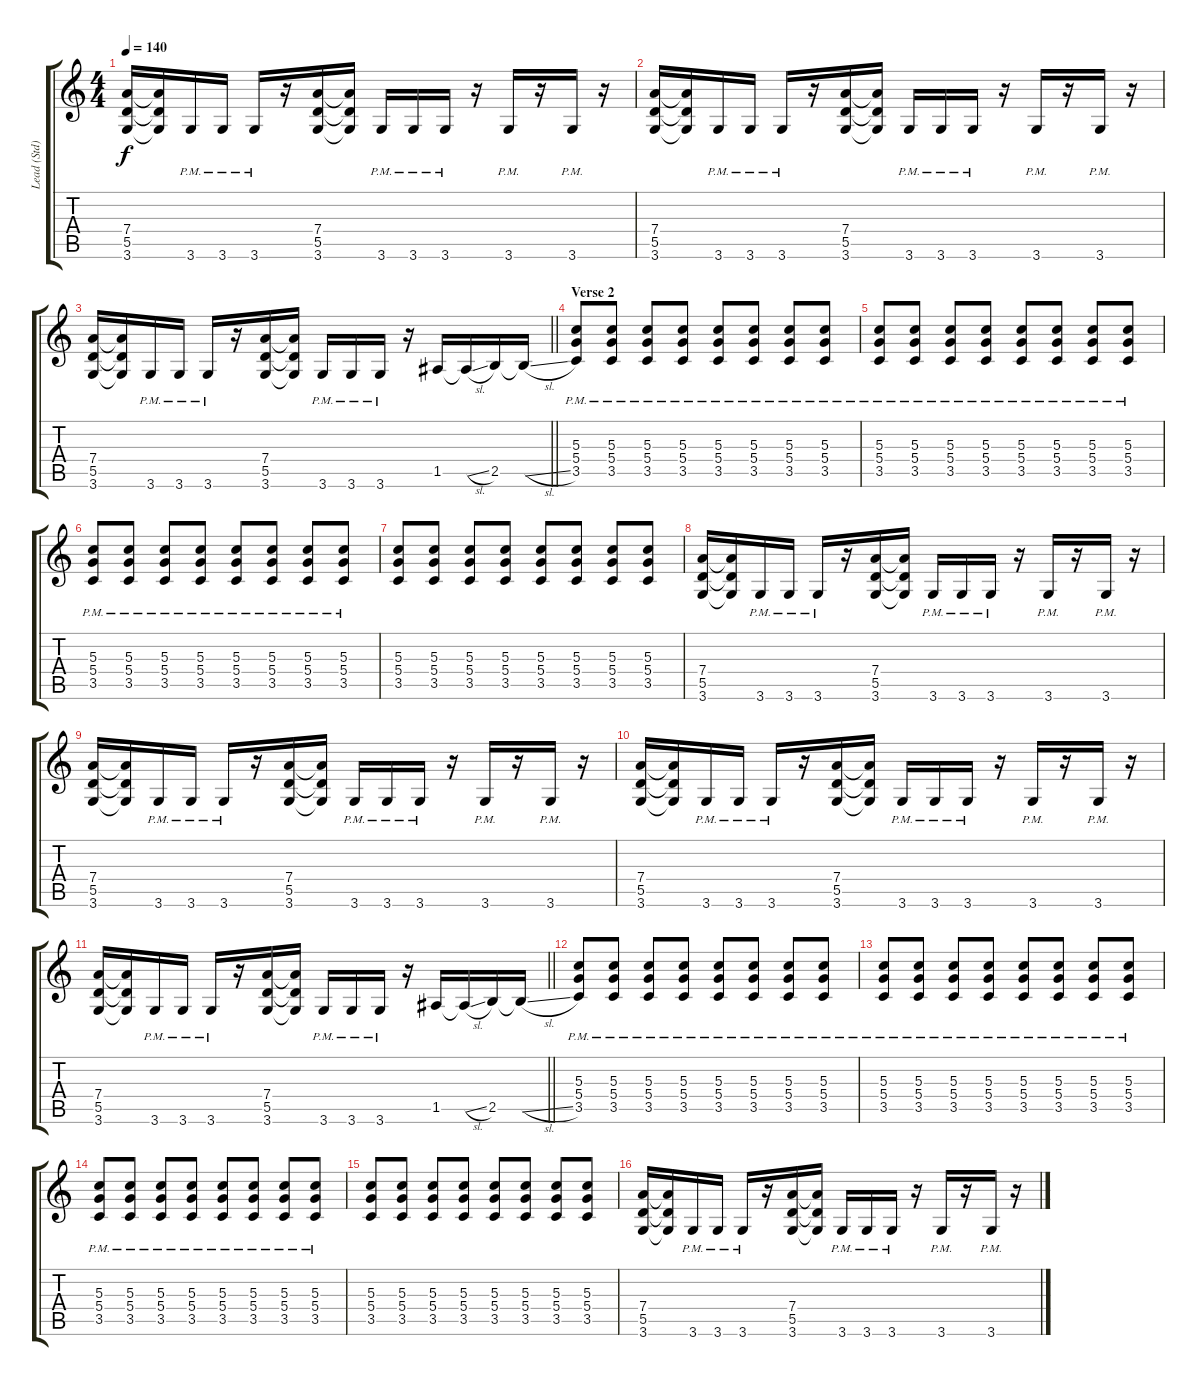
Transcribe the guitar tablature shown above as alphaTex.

\track ("Lead (Std)" "Lead (Std)") {instrument distortionguitar}
\staff {score tabs}
\tuning (E4 B3 G3 D3 A2 E2) {hide}
\ts (4 4)
\tempo 140
\clef g2
\ks c
(7.4 5.5 3.6).16{dy f} (7.4{t} 5.5{t} 3.6{t}).16 3.6{pm}.16 3.6{pm}.16 3.6{pm}.16 r.16 (7.4 5.5 3.6).16 (7.4{t} 5.5{t} 3.6{t}).16 3.6{pm}.16 3.6{pm}.16 3.6{pm}.16 r.16 3.6{pm}.16 r.16 3.6{pm}.16 r.16 |
(7.4 5.5 3.6).16 (7.4{t} 5.5{t} 3.6{t}).16 3.6{pm}.16 3.6{pm}.16 3.6{pm}.16 r.16 (7.4 5.5 3.6).16 (7.4{t} 5.5{t} 3.6{t}).16 3.6{pm}.16 3.6{pm}.16 3.6{pm}.16 r.16 3.6{pm}.16 r.16 3.6{pm}.16 r.16 |
\barLineRight lightlight
(7.4 5.5 3.6).16 (7.4{t} 5.5{t} 3.6{t}).16 3.6{pm}.16 3.6{pm}.16 3.6{pm}.16 r.16 (7.4 5.5 3.6).16 (7.4{t} 5.5{t} 3.6{t}).16 3.6{pm}.16 3.6{pm}.16 3.6{pm}.16 r.16 1.5.16 1.5{sl t}.16 2.5.16 2.5{sl t}.16 |
\section ("" "Verse 2")
(5.3{pm} 5.4{pm} 3.5{pm}).8 (5.3{pm} 5.4{pm} 3.5{pm}).8 (5.3{pm} 5.4{pm} 3.5{pm}).8 (5.3{pm} 5.4{pm} 3.5{pm}).8 (5.3{pm} 5.4{pm} 3.5{pm}).8 (5.3{pm} 5.4{pm} 3.5{pm}).8 (5.3{pm} 5.4{pm} 3.5{pm}).8 (5.3{pm} 5.4{pm} 3.5{pm}).8 |
(5.3{pm} 5.4{pm} 3.5{pm}).8 (5.3{pm} 5.4{pm} 3.5{pm}).8 (5.3{pm} 5.4{pm} 3.5{pm}).8 (5.3{pm} 5.4{pm} 3.5{pm}).8 (5.3{pm} 5.4{pm} 3.5{pm}).8 (5.3{pm} 5.4{pm} 3.5{pm}).8 (5.3{pm} 5.4{pm} 3.5{pm}).8 (5.3{pm} 5.4{pm} 3.5{pm}).8 |
(5.3{pm} 5.4{pm} 3.5{pm}).8 (5.3{pm} 5.4{pm} 3.5{pm}).8 (5.3{pm} 5.4{pm} 3.5{pm}).8 (5.3{pm} 5.4{pm} 3.5{pm}).8 (5.3{pm} 5.4{pm} 3.5{pm}).8 (5.3{pm} 5.4{pm} 3.5{pm}).8 (5.3{pm} 5.4{pm} 3.5{pm}).8 (5.3{pm} 5.4{pm} 3.5{pm}).8 |
(5.3 5.4 3.5).8 (5.3 5.4 3.5).8 (5.3 5.4 3.5).8 (5.3 5.4 3.5).8 (5.3 5.4 3.5).8 (5.3 5.4 3.5).8 (5.3 5.4 3.5).8 (5.3 5.4 3.5).8 |
(7.4 5.5 3.6).16 (7.4{t} 5.5{t} 3.6{t}).16 3.6{pm}.16 3.6{pm}.16 3.6{pm}.16 r.16 (7.4 5.5 3.6).16 (7.4{t} 5.5{t} 3.6{t}).16 3.6{pm}.16 3.6{pm}.16 3.6{pm}.16 r.16 3.6{pm}.16 r.16 3.6{pm}.16 r.16 |
(7.4 5.5 3.6).16 (7.4{t} 5.5{t} 3.6{t}).16 3.6{pm}.16 3.6{pm}.16 3.6{pm}.16 r.16 (7.4 5.5 3.6).16 (7.4{t} 5.5{t} 3.6{t}).16 3.6{pm}.16 3.6{pm}.16 3.6{pm}.16 r.16 3.6{pm}.16 r.16 3.6{pm}.16 r.16 |
(7.4 5.5 3.6).16 (7.4{t} 5.5{t} 3.6{t}).16 3.6{pm}.16 3.6{pm}.16 3.6{pm}.16 r.16 (7.4 5.5 3.6).16 (7.4{t} 5.5{t} 3.6{t}).16 3.6{pm}.16 3.6{pm}.16 3.6{pm}.16 r.16 3.6{pm}.16 r.16 3.6{pm}.16 r.16 |
\barLineRight lightlight
(7.4 5.5 3.6).16 (7.4{t} 5.5{t} 3.6{t}).16 3.6{pm}.16 3.6{pm}.16 3.6{pm}.16 r.16 (7.4 5.5 3.6).16 (7.4{t} 5.5{t} 3.6{t}).16 3.6{pm}.16 3.6{pm}.16 3.6{pm}.16 r.16 1.5.16 1.5{sl t}.16 2.5.16 2.5{sl t}.16 |
(5.3{pm} 5.4{pm} 3.5{pm}).8 (5.3{pm} 5.4{pm} 3.5{pm}).8 (5.3{pm} 5.4{pm} 3.5{pm}).8 (5.3{pm} 5.4{pm} 3.5{pm}).8 (5.3{pm} 5.4{pm} 3.5{pm}).8 (5.3{pm} 5.4{pm} 3.5{pm}).8 (5.3{pm} 5.4{pm} 3.5{pm}).8 (5.3{pm} 5.4{pm} 3.5{pm}).8 |
(5.3{pm} 5.4{pm} 3.5{pm}).8 (5.3{pm} 5.4{pm} 3.5{pm}).8 (5.3{pm} 5.4{pm} 3.5{pm}).8 (5.3{pm} 5.4{pm} 3.5{pm}).8 (5.3{pm} 5.4{pm} 3.5{pm}).8 (5.3{pm} 5.4{pm} 3.5{pm}).8 (5.3{pm} 5.4{pm} 3.5{pm}).8 (5.3{pm} 5.4{pm} 3.5{pm}).8 |
(5.3{pm} 5.4{pm} 3.5{pm}).8 (5.3{pm} 5.4{pm} 3.5{pm}).8 (5.3{pm} 5.4{pm} 3.5{pm}).8 (5.3{pm} 5.4{pm} 3.5{pm}).8 (5.3{pm} 5.4{pm} 3.5{pm}).8 (5.3{pm} 5.4{pm} 3.5{pm}).8 (5.3{pm} 5.4{pm} 3.5{pm}).8 (5.3{pm} 5.4{pm} 3.5{pm}).8 |
(5.3 5.4 3.5).8 (5.3 5.4 3.5).8 (5.3 5.4 3.5).8 (5.3 5.4 3.5).8 (5.3 5.4 3.5).8 (5.3 5.4 3.5).8 (5.3 5.4 3.5).8 (5.3 5.4 3.5).8 |
(7.4 5.5 3.6).16 (7.4{t} 5.5{t} 3.6{t}).16 3.6{pm}.16 3.6{pm}.16 3.6{pm}.16 r.16 (7.4 5.5 3.6).16 (7.4{t} 5.5{t} 3.6{t}).16 3.6{pm}.16 3.6{pm}.16 3.6{pm}.16 r.16 3.6{pm}.16 r.16 3.6{pm}.16 r.16
